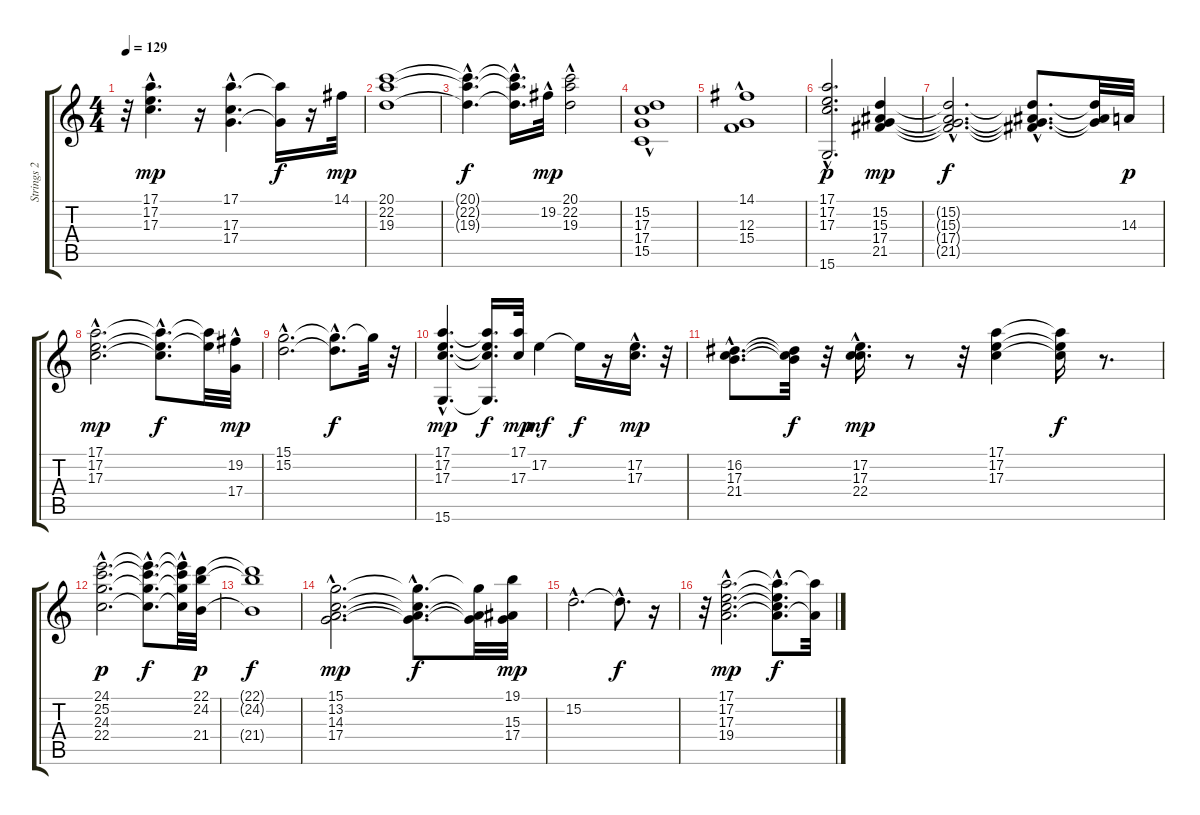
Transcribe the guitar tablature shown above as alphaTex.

\track ("Strings 2" "Strings 2") {instrument stringensemble1}
\staff {score tabs}
\tuning (E4 B3 G3 D3 A2 E2) {hide}
\ts (4 4)
\tempo 129
\clef g2
\ks c
r.32{dy f} (17.1 17.2{hac} 17.3).4{d dy mp} r.16 (17.1{hac} 17.3 17.4{hac}).4{d} (17.1{t} 17.4{t}).16{dy f} r.16 14.1.32{dy mp} |
(20.1 22.2 19.3).1 |
(20.1{hac t} 22.2{hac t} 19.3{hac t}).4{d dy f} (20.1{hac t} 22.2{hac t} 19.3{hac t}).16{d} 19.2{hac}.32{dy mp} (20.1 22.2 19.3{hac}).2 |
(15.2 17.3 17.4{hac} 15.5{hac}).1 |
(14.1 12.3 15.4{hac}).1 |
(17.1{hac} 17.2{hac} 17.3 15.6{hac}).2{d dy p} (15.2 15.3 17.4 21.5).4{dy mp} |
(15.2{hac t} 15.3{hac t} 17.4{hac t} 21.5{hac t}).2{d dy f} (15.2{hac t} 15.3{hac t} 17.4{hac t} 21.5{t}).8{d} (15.2{t} 15.3{t} 17.4{t}).32 14.3.32{dy p} |
(17.1{hac} 17.2{hac} 17.3{hac}).2{d dy mp} (17.1{hac t} 17.2{hac t} 17.3{t}).8{d dy f} (17.1{t} 17.2{t}).32 (19.2{hac} 17.4{hac}).32{dy mp} |
(15.1{hac} 15.2{hac}).2{d} (15.1{hac t} 15.2{t}).8{d dy f} 15.1{t}.32 r.32 |
(17.1{hac} 17.2{hac} 17.3{hac} 15.6{hac}).4{d dy mp} (17.1{t} 17.2{t} 17.3{t} 15.6{t}).16{d dy f} (17.1 17.3).32{dy mp} 17.2.4{dy mf} 17.2{t}.16{dy f} r.16 (17.2{hac} 17.3).16{d dy mp} r.32 |
(16.2{hac} 17.3{hac} 21.4{hac}).8{d} (16.2{t} 17.3{t} 21.4{t}).32{dy f} r.32 (17.2{hac} 17.3{hac} 22.4{hac}).16{d dy mp} r.8 r.32 (17.1 17.2 17.3).4 (17.1{t} 17.2{t} 17.3{t}).16{dy f} r.8{d} |
(24.1{hac} 25.2{hac} 24.3{hac} 22.4{hac}).2{d dy p} (24.1{hac t} 25.2{hac t} 24.3{hac t} 22.4{hac t}).8{d dy f} (24.1{t} 25.2{t} 24.3{hac t} 22.4{t}).32 (22.1 24.2 21.4).32{dy p} |
(22.1{t} 24.2{t} 21.4{t}).1{dy f} |
(15.1{hac} 13.2{hac} 14.3{hac} 17.4{hac}).2{d dy mp} (15.1{hac t} 13.2{t} 14.3{hac t} 17.4{hac t}).8{d dy f} (15.1{t} 14.3{t} 17.4{t}).32 (19.1 15.3 17.4).32{dy mp} |
15.2{hac}.2{d} 15.2{hac t}.8{d dy f} r.16 |
r.32 (17.1{hac} 17.2{hac} 17.3{hac} 19.4{hac}).2{d dy mp} (17.1{hac t} 17.2{hac t} 17.3{t} 19.4{hac t}).8{d dy f} (17.1{t} 19.4{t}).32
